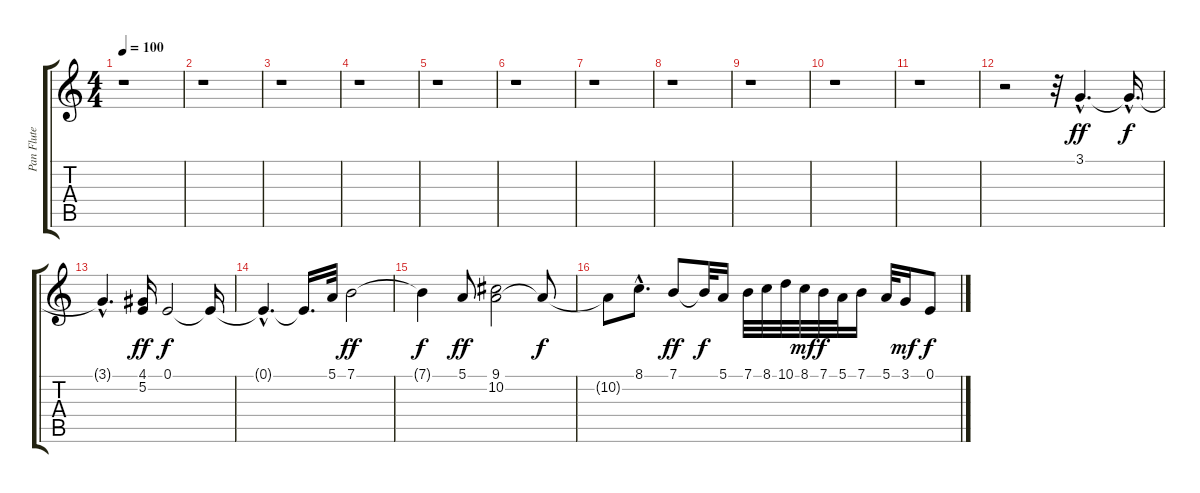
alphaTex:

\track ("Pan Flute" "Pan Flute") {instrument guitarfretnoise}
\staff {score tabs}
\tuning (E4 B3 G3 D3 A2 E2) {hide}
\ts (4 4)
\tempo 100
\clef g2
\ks c
r.1{dy f} |
r.1 |
r.1 |
r.1 |
r.1 |
r.1 |
r.1 |
r.1 |
r.1 |
r.1 |
r.1 |
r.2 r.32 3.1{hac}.4{d dy ff} 3.1{hac t}.16{d dy f} |
3.1{hac t}.4{d} (4.1 5.2).16{dy ff} 0.1.2{dy f} 0.1{t}.16 |
0.1{hac t}.4{d} 0.1{t}.16{d} 5.1.32 7.1.2{dy ff} |
7.1{t}.4{dy f} 5.1.8{dy ff} (9.1 10.2).2 10.2{t}.8{dy f} |
10.2{t}.8 8.1{hac}.8{d} 7.1.8{dy ff} 7.1{t}.32{dy f} 5.1.16 7.1.32 8.1.32 10.1.32 8.1.32{dy mf} 7.1.32{dy f} 5.1.32 7.1.16 5.1.32 3.1.16{dy mf} 0.1.8{dy f}
